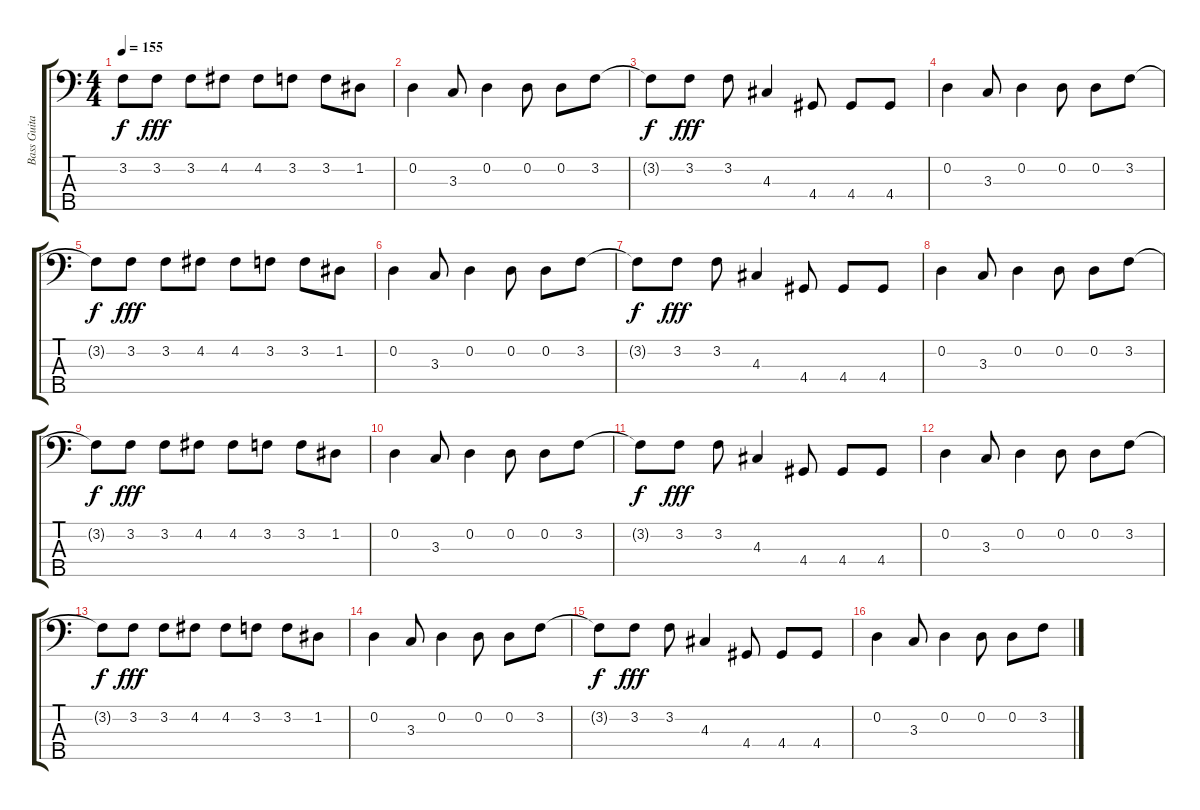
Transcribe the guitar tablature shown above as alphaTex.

\track ("Bass Guitar" "Bass Guita") {instrument electricbasspick}
\staff {score tabs}
\tuning (G2 D2 A1 E1 B0) {hide}
\ts (4 4)
\tempo 155
\clef f4
\ks c
3.2{t}.8{dy f} 3.2.8{dy fff} 3.2.8 4.2.8 4.2.8 3.2.8 3.2.8 1.2.8 |
0.2.4 3.3.8 0.2.4 0.2.8 0.2.8 3.2.8 |
3.2{t}.8{dy f} 3.2.8{dy fff} 3.2.8 4.3.4 4.4.8 4.4.8 4.4.8 |
0.2.4 3.3.8 0.2.4 0.2.8 0.2.8 3.2.8 |
3.2{t}.8{dy f} 3.2.8{dy fff} 3.2.8 4.2.8 4.2.8 3.2.8 3.2.8 1.2.8 |
0.2.4 3.3.8 0.2.4 0.2.8 0.2.8 3.2.8 |
3.2{t}.8{dy f} 3.2.8{dy fff} 3.2.8 4.3.4 4.4.8 4.4.8 4.4.8 |
0.2.4 3.3.8 0.2.4 0.2.8 0.2.8 3.2.8 |
3.2{t}.8{dy f} 3.2.8{dy fff} 3.2.8 4.2.8 4.2.8 3.2.8 3.2.8 1.2.8 |
0.2.4 3.3.8 0.2.4 0.2.8 0.2.8 3.2.8 |
3.2{t}.8{dy f} 3.2.8{dy fff} 3.2.8 4.3.4 4.4.8 4.4.8 4.4.8 |
0.2.4 3.3.8 0.2.4 0.2.8 0.2.8 3.2.8 |
3.2{t}.8{dy f} 3.2.8{dy fff} 3.2.8 4.2.8 4.2.8 3.2.8 3.2.8 1.2.8 |
0.2.4 3.3.8 0.2.4 0.2.8 0.2.8 3.2.8 |
3.2{t}.8{dy f} 3.2.8{dy fff} 3.2.8 4.3.4 4.4.8 4.4.8 4.4.8 |
0.2.4 3.3.8 0.2.4 0.2.8 0.2.8 3.2.8
